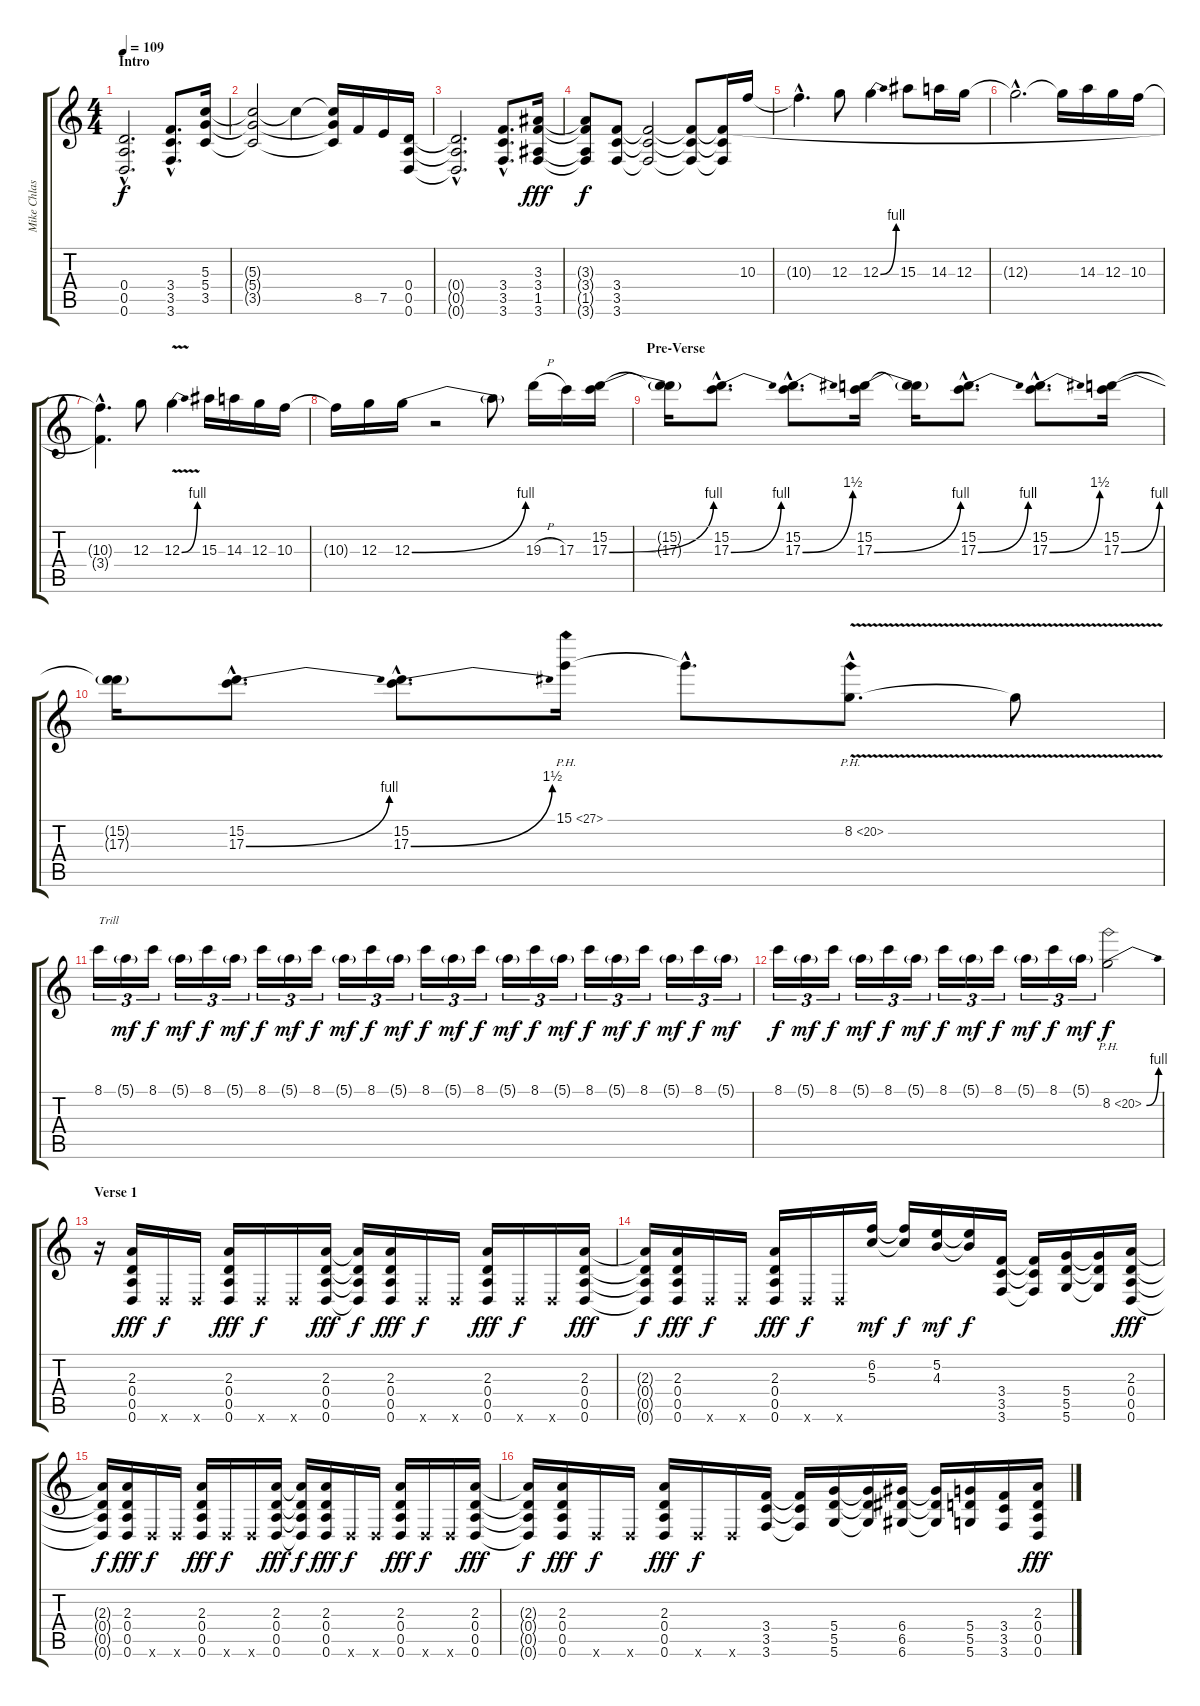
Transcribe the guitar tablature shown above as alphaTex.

\track ("Mike Chlasciak" "Mike Chlas") {instrument distortionguitar}
\staff {score tabs}
\tuning (E4 B3 G3 D3 A2 D2) {hide}
\ts (4 4)
\section ("" "Intro")
\tempo 109
\clef g2
\ks c
(0.4{hac} 0.5{hac} 0.6{hac}).2{d dy f instrument distortionguitar} (3.4{hac} 3.5{hac} 3.6{hac}).8{d} (5.3 5.4 3.5).16 |
(5.3{t} 5.4{t} 3.5{t}).2 5.3{t}.4 (5.3{t} 5.4{t} 3.5{t}).16 8.5.16 7.5.16 (0.4 0.5 0.6).16 |
(0.4{hac t} 0.5{hac t} 0.6{hac t}).2{d} (3.4{hac} 3.5{hac} 3.6{hac}).8{d} (3.3 3.4 1.5 3.6).16{dy fff} |
(3.3{t} 3.4{t} 1.5{t} 3.6{t}).8{dy f} (3.4 3.5 3.6).8 (3.4{t} 3.5{t} 3.6{t}).2 (3.4{t} 3.5{t} 3.6{t}).8 (3.4{t} 3.5{t} 3.6{t}).16 10.3.16 |
10.3{hac t}.4{d} 12.3.8 12.3{be (bend 0 0 60 4)}.4 15.3.8 14.3.16 12.3.16 |
12.3{hac t}.2{d} 12.3{t}.16 14.3.16 12.3.16 10.3.16 |
(10.3{hac t} 3.4{hac t}).4{d} 12.3.8 12.3{be (bend 0 0 60 4) v}.4 15.3.16 14.3.16 12.3.16 10.3.16 |
10.3{t}.16 12.3.16 12.3{be (bend 0 0 60 4)}.16 r.2 12.3{t}.8 19.3{h}.16 17.3.16 (15.2 17.3{be (bend 0 0 60 4)}).16 |
\section ("" "Pre-Verse")
(15.2{t} 17.3{t}).16 (15.2{hac} 17.3{be (bend 0 0 60 4) hac}).8{d} (15.2{hac} 17.3{be (bend 0 0 60 6) hac}).8{d} (15.2 17.3{be (bend 0 0 60 4)}).16 (15.2{t} 17.3{t}).16 (15.2{hac} 17.3{be (bend 0 0 60 4) hac}).8{d} (15.2{hac} 17.3{be (bend 0 0 60 6) hac}).8{d} (15.2 17.3{be (bend 0 0 60 4)}).16 |
(15.2{t} 17.3{t}).16 (15.2{hac} 17.3{be (bend 0 0 60 4) hac}).8{d} (15.2{hac} 17.3{be (bend 0 0 60 6) hac}).8{d} 15.1{ph 12}.16 15.1{hac t}.8{d} 8.2{ph 12 v hac}.8{d} 8.2{t}.8 |
8.1.16{tu (3 2) txt "Trill"} 5.1{g}.16{tu (3 2) dy mf} 8.1.16{tu (3 2) dy f} 5.1{g}.16{tu (3 2) dy mf} 8.1.16{tu (3 2) dy f} 5.1{g}.16{tu (3 2) dy mf} 8.1.16{tu (3 2) dy f} 5.1{g}.16{tu (3 2) dy mf} 8.1.16{tu (3 2) dy f} 5.1{g}.16{tu (3 2) dy mf} 8.1.16{tu (3 2) dy f} 5.1{g}.16{tu (3 2) dy mf} 8.1.16{tu (3 2) dy f} 5.1{g}.16{tu (3 2) dy mf} 8.1.16{tu (3 2) dy f} 5.1{g}.16{tu (3 2) dy mf} 8.1.16{tu (3 2) dy f} 5.1{g}.16{tu (3 2) dy mf} 8.1.16{tu (3 2) dy f} 5.1{g}.16{tu (3 2) dy mf} 8.1.16{tu (3 2) dy f} 5.1{g}.16{tu (3 2) dy mf} 8.1.16{tu (3 2) dy f} 5.1{g}.16{tu (3 2) dy mf} |
8.1.16{tu (3 2) dy f} 5.1{g}.16{tu (3 2) dy mf} 8.1.16{tu (3 2) dy f} 5.1{g}.16{tu (3 2) dy mf} 8.1.16{tu (3 2) dy f} 5.1{g}.16{tu (3 2) dy mf} 8.1.16{tu (3 2) dy f} 5.1{g}.16{tu (3 2) dy mf} 8.1.16{tu (3 2) dy f} 5.1{g}.16{tu (3 2) dy mf} 8.1.16{tu (3 2) dy f} 5.1{g}.16{tu (3 2) dy mf} 8.2{be (bend 0 0 60 4) ph 12}.2{dy f} |
\section ("" "Verse 1")
r.16 (2.3 0.4 0.5 0.6).16{dy fff} 0.6{x}.16{dy f} 0.6{x}.16 (2.3 0.4 0.5 0.6).16{dy fff} 0.6{x}.16{dy f} 0.6{x}.16 (2.3 0.4 0.5 0.6).16{dy fff} (2.3{t} 0.4{t} 0.5{t} 0.6{t}).16{dy f} (2.3 0.4 0.5 0.6).16{dy fff} 0.6{x}.16{dy f} 0.6{x}.16 (2.3 0.4 0.5 0.6).16{dy fff} 0.6{x}.16{dy f} 0.6{x}.16 (2.3 0.4 0.5 0.6).16{dy fff} |
(2.3{t} 0.4{t} 0.5{t} 0.6{t}).16{dy f} (2.3 0.4 0.5 0.6).16{dy fff} 0.6{x}.16{dy f} 0.6{x}.16 (2.3 0.4 0.5 0.6).16{dy fff} 0.6{x}.16{dy f} 0.6{x}.16 (6.2 5.3).16{dy mf} (6.2{t} 5.3{t}).16{dy f} (5.2 4.3).16{dy mf} (5.2{t} 4.3{t}).16{dy f} (3.4 3.5 3.6).16 (3.4{t} 3.5{t} 3.6{t}).16 (5.4 5.5 5.6).16 (5.4{t} 5.5{t} 5.6{t}).16 (2.3 0.4 0.5 0.6).16{dy fff} |
(2.3{t} 0.4{t} 0.5{t} 0.6{t}).16{dy f} (2.3 0.4 0.5 0.6).16{dy fff} 0.6{x}.16{dy f} 0.6{x}.16 (2.3 0.4 0.5 0.6).16{dy fff} 0.6{x}.16{dy f} 0.6{x}.16 (2.3 0.4 0.5 0.6).16{dy fff} (2.3{t} 0.4{t} 0.5{t} 0.6{t}).16{dy f} (2.3 0.4 0.5 0.6).16{dy fff} 0.6{x}.16{dy f} 0.6{x}.16 (2.3 0.4 0.5 0.6).16{dy fff} 0.6{x}.16{dy f} 0.6{x}.16 (2.3 0.4 0.5 0.6).16{dy fff} |
(2.3{t} 0.4{t} 0.5{t} 0.6{t}).16{dy f} (2.3 0.4 0.5 0.6).16{dy fff} 0.6{x}.16{dy f} 0.6{x}.16 (2.3 0.4 0.5 0.6).16{dy fff} 0.6{x}.16{dy f} 0.6{x}.16 (3.4 3.5 3.6).16 (3.4{t} 3.5{t} 3.6{t}).16 (5.4 5.5 5.6).16 (5.4{t} 5.5{t} 5.6{t}).16 (6.4 6.5 6.6).16 (6.4{t} 6.5{t} 6.6{t}).16 (5.4 5.5 5.6).16 (3.4 3.5 3.6).16 (2.3 0.4 0.5 0.6).16{dy fff}
